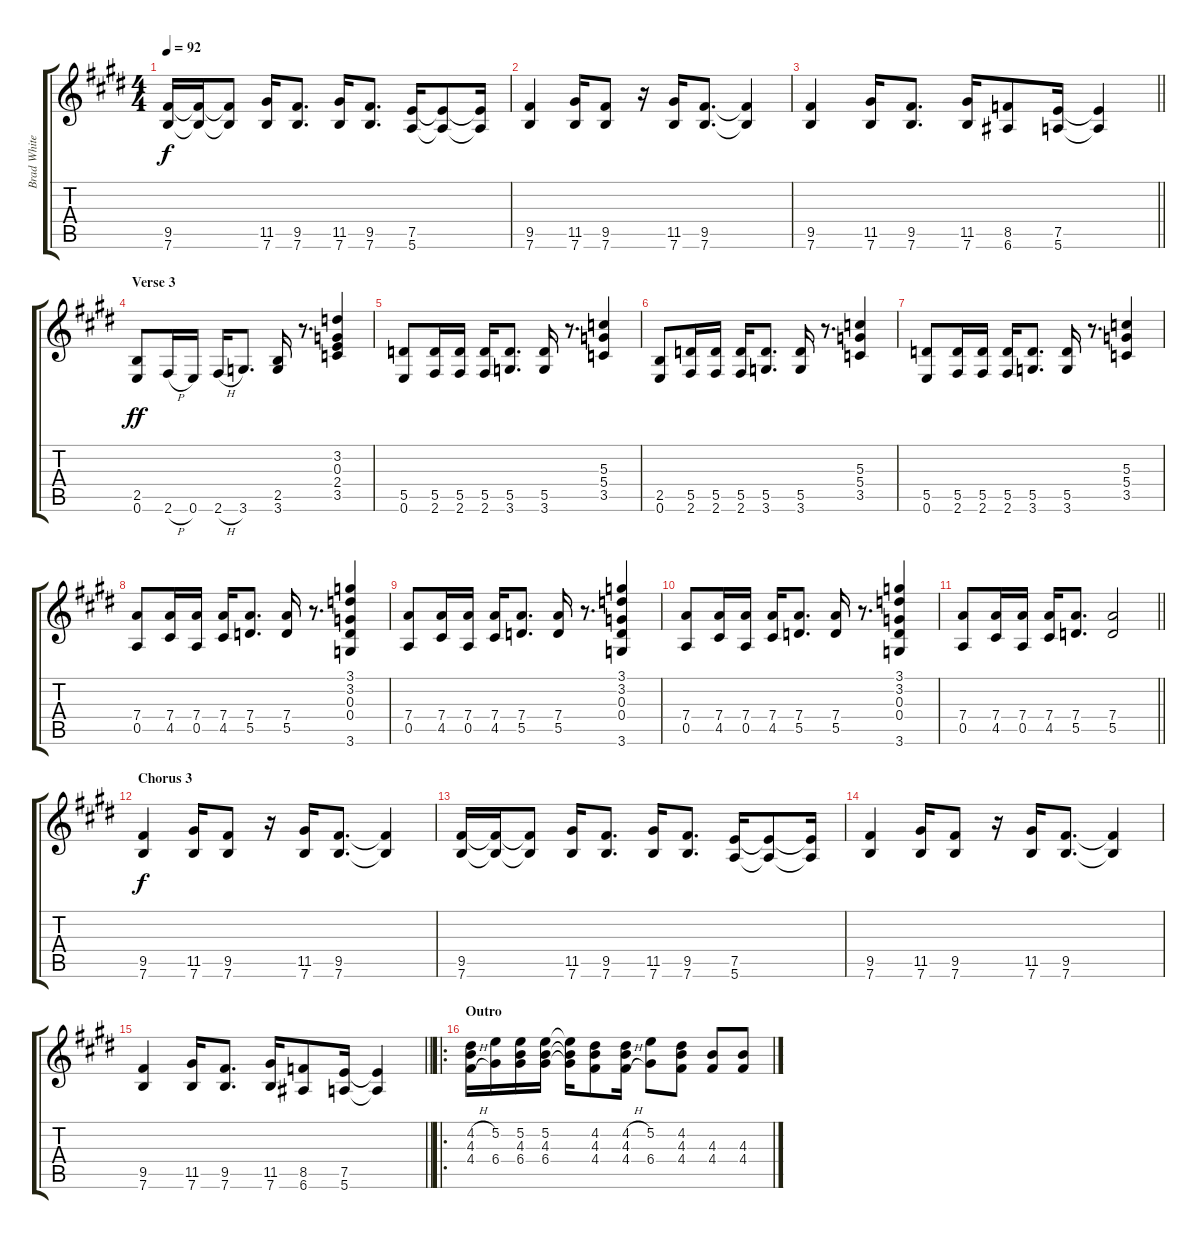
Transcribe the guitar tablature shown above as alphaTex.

\track ("Brad Whiteford" "Brad White") {instrument acousticguitarsteel}
\staff {score tabs}
\tuning (E4 B3 G3 D3 A2 E2) {hide}
\ts (4 4)
\tempo 92
\clef g2
\ks c#minor
(9.5 7.6).16{dy f} (9.5{t} 7.6{t}).16 (9.5{t} 7.6{t}).8 (11.5 7.6).16 (9.5 7.6).8{d} (11.5 7.6).16 (9.5 7.6).8{d} (7.5 5.6).16 (7.5{t} 5.6{t}).8 (7.5{t} 5.6{t}).16 |
\ks e
(9.5 7.6).4 (11.5 7.6).16 (9.5 7.6).8 r.16 (11.5 7.6).16 (9.5 7.6).8{d} (9.5{t} 7.6{t}).4 |
\barLineRight lightlight
\ks c#minor
(9.5 7.6).4 (11.5 7.6).16 (9.5 7.6).8{d} (11.5 7.6).16 (8.5 6.6).8 (7.5 5.6).16 (7.5{t} 5.6{t}).4 |
\section ("" "Verse 3")
\ks e
(2.5 0.6).8{dy ff} 2.6{h}.16 0.6.16 2.6{h}.16 3.6.8{d} (2.5 3.6).16 r.8{d} (3.2 0.3 2.4 3.5).4 |
\ks c#minor
(5.5 0.6).8 (5.5 2.6).16 (5.5 2.6).16 (5.5 2.6).16 (5.5 3.6).8{d} (5.5 3.6).16 r.8{d} (5.3 5.4 3.5).4 |
\ks e
(2.5 0.6).8 (5.5 2.6).16 (5.5 2.6).16 (5.5 2.6).16 (5.5 3.6).8{d} (5.5 3.6).16 r.8{d} (5.3 5.4 3.5).4 |
\ks c#minor
(5.5 0.6).8 (5.5 2.6).16 (5.5 2.6).16 (5.5 2.6).16 (5.5 3.6).8{d} (5.5 3.6).16 r.8{d} (5.3 5.4 3.5).4 |
\ks e
(7.4 0.5).8 (7.4 4.5).16 (7.4 0.5).16 (7.4 4.5).16 (7.4 5.5).8{d} (7.4 5.5).16 r.8{d} (3.1 3.2 0.3 0.4 3.6).4 |
\ks c#minor
(7.4 0.5).8 (7.4 4.5).16 (7.4 0.5).16 (7.4 4.5).16 (7.4 5.5).8{d} (7.4 5.5).16 r.8{d} (3.1 3.2 0.3 0.4 3.6).4 |
\ks e
(7.4 0.5).8 (7.4 4.5).16 (7.4 0.5).16 (7.4 4.5).16 (7.4 5.5).8{d} (7.4 5.5).16 r.8{d} (3.1 3.2 0.3 0.4 3.6).4 |
\barLineRight lightlight
\ks c#minor
(7.4 0.5).8 (7.4 4.5).16 (7.4 0.5).16 (7.4 4.5).16 (7.4 5.5).8{d} (7.4 5.5).2 |
\section ("" "Chorus 3")
\ks e
(9.5 7.6).4{dy f} (11.5 7.6).16 (9.5 7.6).8 r.16 (11.5 7.6).16 (9.5 7.6).8{d} (9.5{t} 7.6{t}).4 |
\ks c#minor
(9.5 7.6).16 (9.5{t} 7.6{t}).16 (9.5{t} 7.6{t}).8 (11.5 7.6).16 (9.5 7.6).8{d} (11.5 7.6).16 (9.5 7.6).8{d} (7.5 5.6).16 (7.5{t} 5.6{t}).8 (7.5{t} 5.6{t}).16 |
\ks e
(9.5 7.6).4 (11.5 7.6).16 (9.5 7.6).8 r.16 (11.5 7.6).16 (9.5 7.6).8{d} (9.5{t} 7.6{t}).4 |
\barLineRight lightlight
\ks c#minor
(9.5 7.6).4 (11.5 7.6).16 (9.5 7.6).8{d} (11.5 7.6).16 (8.5 6.6).8 (7.5 5.6).16 (7.5{t} 5.6{t}).4 |
\ro
\section ("" "Outro")
\ks e
(4.2{h} 4.3 4.4{h}).16 (5.2 6.4).16 (5.2 4.3 6.4).16 (5.2 4.3 6.4).16 (5.2{t} 4.3{t} 6.4{t}).16 (4.2 4.3 4.4).8 (4.2{h} 4.3 4.4{h}).16 (5.2 6.4).8 (4.2 4.3 4.4).8 (4.3 4.4).8 (4.3 4.4).8
